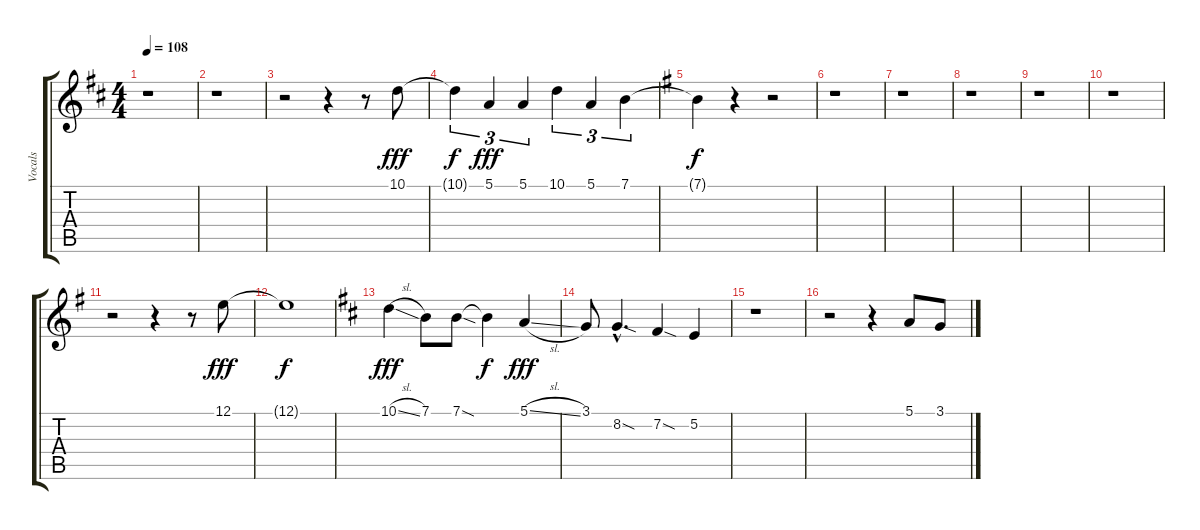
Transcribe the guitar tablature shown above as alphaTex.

\track ("Vocals" "Vocals") {instrument lead6voice}
\staff {score tabs}
\tuning (E4 B3 G3 D3 A2 E2) {hide}
\ts (4 4)
\tempo 108
\clef g2
\ks d
r.1{dy fff} |
r.1 |
r.2 r.4 r.8 10.1.8 |
10.1{t}.4{tu (3 2) dy f} 5.1.4{tu (3 2) dy fff} 5.1.4{tu (3 2)} 10.1.4{tu (3 2)} 5.1.4{tu (3 2)} 7.1.4{tu (3 2)} |
\ks g
7.1{t}.4{dy f} r.4 r.2 |
r.1 |
r.1 |
r.1 |
r.1 |
r.1 |
r.2 r.4 r.8 12.1.8{dy fff} |
12.1{t}.1{dy f} |
\ks d
10.1{sl}.4{dy fff} 7.1.8 7.1{sod}.8 7.1{t}.4{dy f} 5.1{sl}.4{dy fff} |
3.1.8 8.2{sod hac}.4{d} 7.2{sod}.4 5.2.4 |
r.1 |
r.2 r.4 5.1.8 3.1.8
